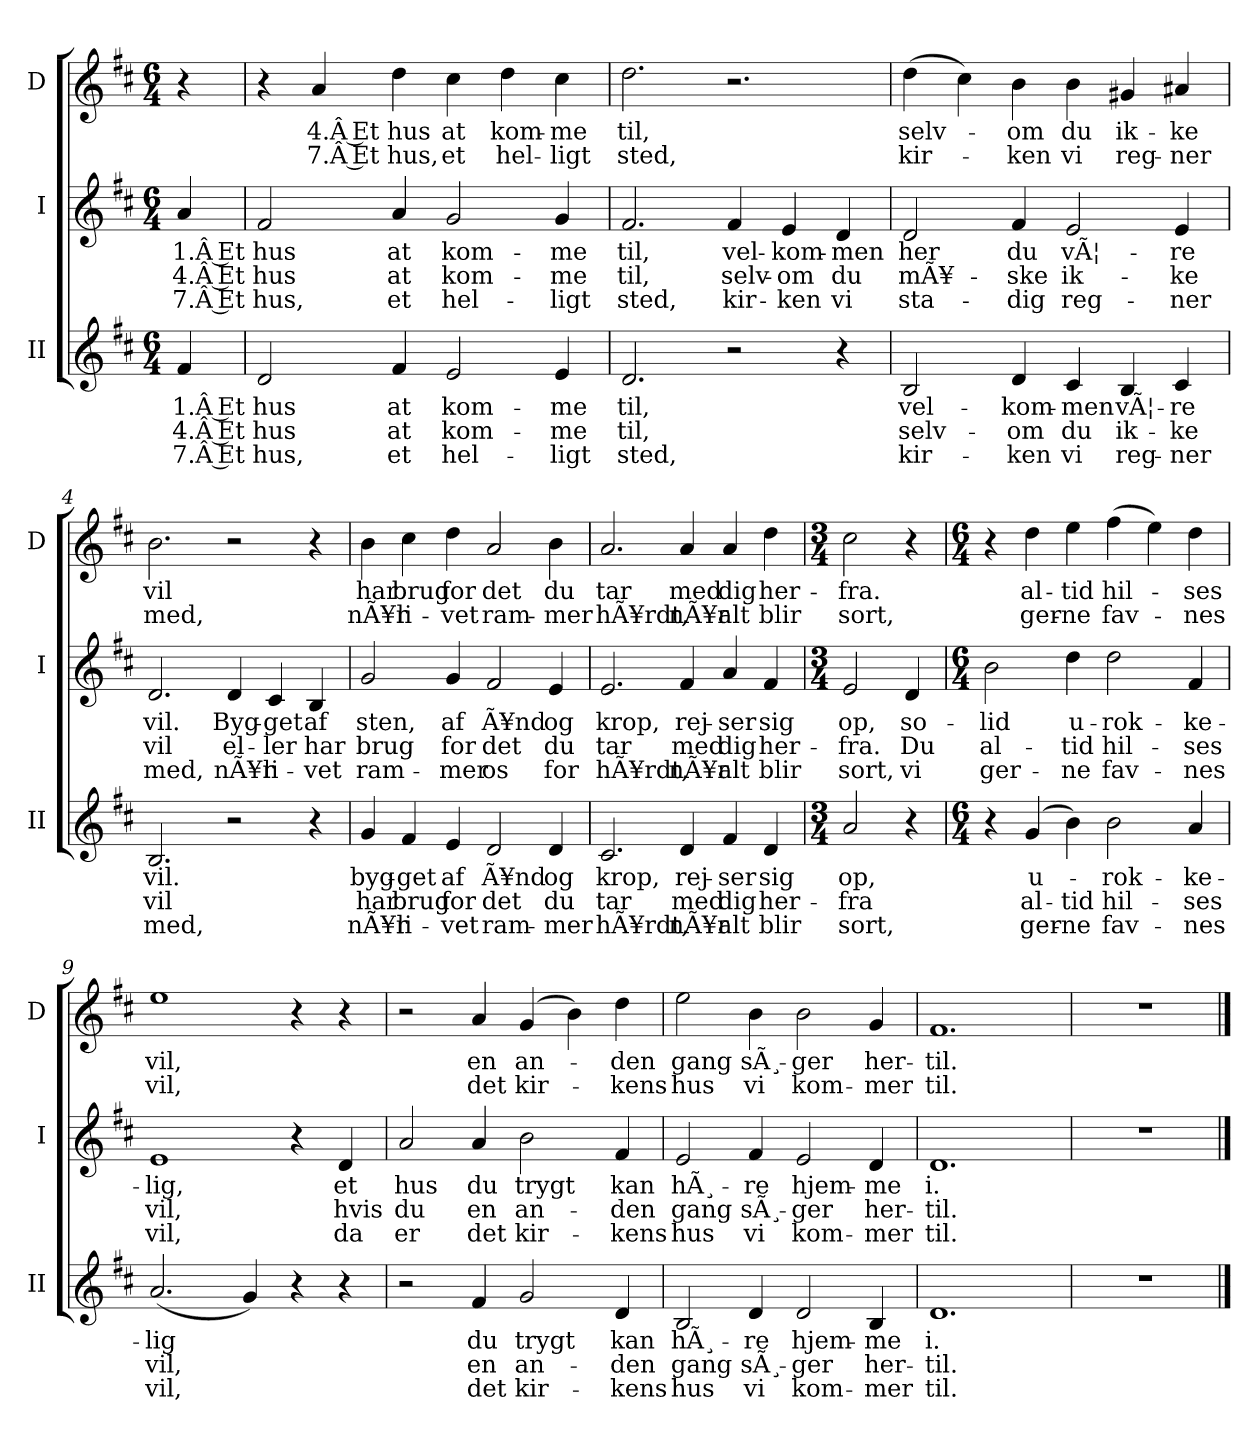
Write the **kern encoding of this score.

**kern	**text	**text	**text	**kern	**text	**text	**text	**kern	**text	**text
*part3	*part3	*part3	*part3	*part2	*part2	*part2	*part2	*part1	*part1	*part1
*staff3	*staff3	*staff3	*staff3	*staff2	*staff2	*staff2	*staff2	*staff1	*staff1	*staff1
*I"II	*	*	*	*I"I	*	*	*	*I"D	*	*
*I'II	*	*	*	*I'I	*	*	*	*I'D	*	*
*clefG2	*	*	*	*clefG2	*	*	*	*clefG2	*	*
*k[f#c#]	*	*	*	*k[f#c#]	*	*	*	*k[f#c#]	*	*
*M6/4	*	*	*	*M6/4	*	*	*	*M6/4	*	*
=	=	=	=	=	=	=	=	=	=	=
4f#/	1.Â Et	4.Â Et	7.Â Et	4a/	1.Â Et	4.Â Et	7.Â Et	4r	.	.
=1	=1	=1	=1	=1	=1	=1	=1	=1	=1	=1
2d/	hus	hus	hus,	2f#/	hus	hus	hus,	4r	.	.
.	.	.	.	.	.	.	.	4a/	4.Â Et	7.Â Et
4f#/	at	at	et	4a/	at	at	et	4dd\	hus	hus,
2e/	kom-	kom-	hel-	2g/	kom-	kom-	hel-	4cc#\	at	et
.	.	.	.	.	.	.	.	4dd\	kom-	hel-
4e/	-me	-me	-ligt	4g/	-me	-me	-ligt	4cc#\	-me	-ligt
=2	=2	=2	=2	=2	=2	=2	=2	=2	=2	=2
2.d/	til,	til,	sted,	2.f#/	til,	til,	sted,	2.dd\	til,	sted,
2r	.	.	.	4f#/	vel-	selv-	kir-	2.r	.	.
.	.	.	.	4e/	-kom-	-om	-ken	.	.	.
4r	.	.	.	4d/	-men	du	vi	.	.	.
=3	=3	=3	=3	=3	=3	=3	=3	=3	=3	=3
2B/	vel-	selv-	kir-	2d/	her	mÃ¥-	sta-	(>4dd\	selv-	kir-
.	.	.	.	.	.	.	.	4cc#\)	.	.
4d/	-kom-	-om	-ken	4f#/	du	-ske	-dig	4b\	-om	-ken
4c#/	-men	du	vi	2e/	vÃ¦-	ik-	reg-	4b\	du	vi
4B/	vÃ¦-	ik-	reg-	.	.	.	.	4g#X/	ik-	reg-
4c#/	-re	-ke	-ner	4e/	-re	-ke	-ner	4a#X/	-ke	-ner
=4	=4	=4	=4	=4	=4	=4	=4	=4	=4	=4
2.B/	vil.	vil	med,	2.d/	vil.	vil	med,	2.b\	vil	med,
2r	.	.	.	4d/	Byg-	el-	nÃ¥r	2r	.	.
.	.	.	.	4c#/	-get	-ler	li-	.	.	.
4r	.	.	.	4B/	af	har	-vet	4r	.	.
!!LO:LB:g=z
=5	=5	=5	=5	=5	=5	=5	=5	=5	=5	=5
4g/	byg-	har	nÃ¥r	2g/	sten,	brug	ram-	4b\	har	nÃ¥r
4f#/	-get	brug	li-	.	.	.	.	4cc#\	brug	li-
4e/	af	for	-vet	4g/	af	for	-mer	4dd\	for	-vet
2d/	Ã¥nd	det	ram-	2f#/	Ã¥nd	det	os	2a/	det	ram-
4d/	og	du	-mer	4e/	og	du	for	4b\	du	-mer
=6	=6	=6	=6	=6	=6	=6	=6	=6	=6	=6
2.c#/	krop,	tar	hÃ¥rdt,	2.e/	krop,	tar	hÃ¥rdt,	2.a/	tar	hÃ¥rdt,
4d/	rej-	med	nÃ¥r	4f#/	rej-	med	nÃ¥r	4a/	med	nÃ¥r
4f#/	-ser	dig	alt	4a/	-ser	dig	alt	4a/	dig	alt
4d/	sig	her-	blir	4f#/	sig	her-	blir	4dd\	her-	blir
=7	=7	=7	=7	=7	=7	=7	=7	=7	=7	=7
*M3/4	*	*	*	*M3/4	*	*	*	*M3/4	*	*
2a/	op,	-fra	sort,	2e/	op,	-fra.	sort,	2cc#\	-fra.	sort,
4r	.	.	.	4d/	so-	Du	vi	4r	.	.
=8	=8	=8	=8	=8	=8	=8	=8	=8	=8	=8
*M6/4	*	*	*	*M6/4	*	*	*	*M6/4	*	*
4r	.	.	.	2b\	-lid	al-	ger-	4r	.	.
(>4g/	u-	al-	ger-	.	.	.	.	4dd\	al-	ger-
4b\)	.	-tid	-ne	4dd\	u-	-tid	-ne	4ee\	-tid	-ne
2b\	-rok-	hil-	fav-	2dd\	-rok-	hil-	fav-	(>4ff#\	hil-	fav-
.	.	.	.	.	.	.	.	4ee\)	.	.
4a/	-ke-	-ses	-nes	4f#/	-ke-	-ses	-nes	4dd\	-ses	-nes
=9	=9	=9	=9	=9	=9	=9	=9	=9	=9	=9
(<2.a/	-lig	vil,	vil,	1e	-lig,	vil,	vil,	1ee	vil,	vil,
4g/)	.	.	.	.	.	.	.	.	.	.
4r	.	.	.	4r	.	.	.	4r	.	.
4r	.	.	.	4d/	et	hvis	da	4r	.	.
!!LO:PB:g=z
=10	=10	=10	=10	=10	=10	=10	=10	=10	=10	=10
2r	.	.	.	2a/	hus	du	er	2r	.	.
4f#/	du	en	det	4a/	du	en	det	4a/	en	det
2g/	trygt	an-	kir-	2b\	trygt	an-	kir-	(>4g/	an-	kir-
.	.	.	.	.	.	.	.	4b\)	.	.
4d/	kan	-den	-kens	4f#/	kan	-den	-kens	4dd\	-den	-kens
=11	=11	=11	=11	=11	=11	=11	=11	=11	=11	=11
2B/	hÃ¸-	gang	hus	2e/	hÃ¸-	gang	hus	2ee\	gang	hus
4d/	-re	sÃ¸-	vi	4f#/	-re	sÃ¸-	vi	4b\	sÃ¸-	vi
2d/	hjem-	-ger	kom-	2e/	hjem-	-ger	kom-	2b\	-ger	kom-
4B/	-me	her-	-mer	4d/	-me	her-	-mer	4g/	her-	-mer
=12	=12	=12	=12	=12	=12	=12	=12	=12	=12	=12
1.d	i.	-til.	til.	1.d	i.	-til.	til.	1.f#	-til.	til.
=13	=13	=13	=13	=13	=13	=13	=13	=13	=13	=13
1.r	.	.	.	1.r	.	.	.	1.r	.	.
==	==	==	==	==	==	==	==	==	==	==
*-	*-	*-	*-	*-	*-	*-	*-	*-	*-	*-
